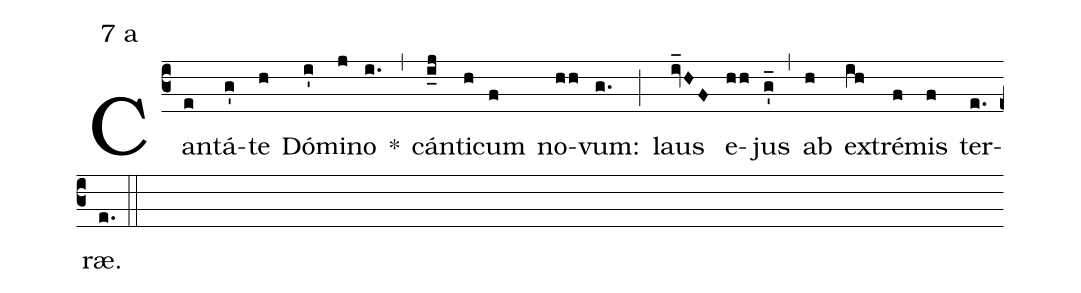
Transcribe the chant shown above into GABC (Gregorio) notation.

mode:7 a;
%%
(c3) Can(e)tá(g')te(h) Dó(i')mi(j)no(i.) *(,) cán(i_j)ti(h)cum(f) no(hh)vum:(g.) (;) laus(iv_HF) e(hh)jus(g'_) (,) ab(h) ex(ih)tré(f)mis(f) ter(e.)ræ.(e.) (::)
